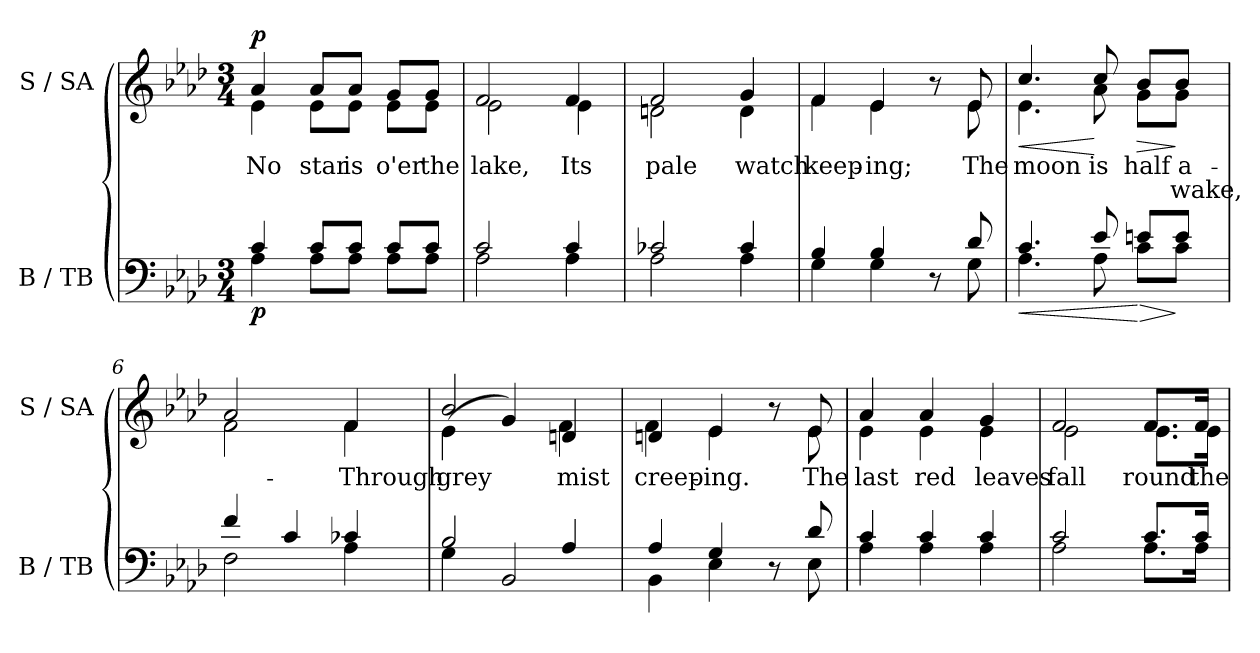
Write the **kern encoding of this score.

**kern	**dynam	**kern	**text	**text	**dynam
*part2	*part2	*part1	*part1	*part1	*part1
*staff2	*staff2	*staff1	*staff1	*staff1	*staff1
*I"B / TB	*	*I"S / SA	*	*	*
*I'B / TB	*	*I'S / SA	*	*	*
!!LO:PB:g=z
*clefF4	*	*clefG2	*	*	*
*k[b-e-a-d-]	*	*k[b-e-a-d-]	*	*	*
*A-:	*	*A-:	*	*	*
*M3/4	*	*M3/4	*	*	*
*MM70	*	*MM70	*	*	*
=1	=1	=1	=1	=1	=1
*^	*	*	*	*	*
!	!	!	!LO:TX:a:B:t=Andante non troppo largo	!	!	!
!	!	!	!	!LO:LY:b:color=#000000	!	!
*	*	*	*^	*	*	*
4ci/	4A-i\	p	4a-i/	4e-i\	No	.	p
!	!	!	!	!	!LO:LY:b:color=#000000	!	!
8ci/L	8A-i\L	.	8a-i/L	8e-i\L	star	.	.
!	!	!	!	!	!LO:LY:b:color=#000000	!	!
8ci/J	8A-i\J	.	8a-i/J	8e-i\J	is	.	.
!	!	!	!	!	!LO:LY:b:color=#000000	!	!
8ci/L	8A-i\L	.	8gi/L	8e-i\L	o'er	.	.
!	!	!	!	!	!LO:LY:b:color=#000000	!	!
8ci/J	8A-i\J	.	8gi/J	8e-i\J	the	.	.
=2	=2	=2	=2	=2	=2	=2	=2
!	!	!	!	!	!LO:LY:b:color=#000000	!	!
2ci/	2A-i\	.	2fi/	2e-i\	lake,	.	.
!	!	!	!	!	!LO:LY:b:color=#000000	!	!
4ci/	4A-i\	.	4fi/	4e-i\	Its	.	.
=3	=3	=3	=3	=3	=3	=3	=3
!	!	!	!	!	!LO:LY:b:color=#000000	!	!
2c-Xi/	2A-i\	.	2fi/	2dni\	pale	.	.
!	!	!	!	!	!LO:LY:b:color=#000000	!	!
4c-i/	4A-i\	.	4gi/	4di\	watch	.	.
=4	=4	=4	=4	=4	=4	=4	=4
!	!	!	!	!	!LO:LY:b:color=#000000	!	!
4B-i/	4Gi\	.	4fi/	4fi\	keep-	.	.
!	!	!	!	!	!LO:LY:b:color=#000000	!	!
4B-i/	4Gi\	.	4e-i/	4e-i\	-ing;	.	.
8r	8ryy	.	8r	8ryy	.	.	.
!	!	!	!	!	!LO:LY:b:color=#000000	!	!
8d-i/	8Gi\	.	8e-i/	8e-i\	The	.	.
=5	=5	=5	=5	=5	=5	=5	=5
!	!	!LO:HP:b	!	!	!	!	!
!	!	!	!	!	!LO:LY:b:color=#000000	!	!LO:HP:b
4.ci/	4.A-i\	<	4.cci/	4.e-i\	moon	.	<
!	!	!	!	!	!LO:LY:b:color=#000000	!	!
8e-i/	8A-i\	.	8cci/	8a-i\	is	.	[
!	!	!LO:HP:n=1:b	!	!	!	!	!
!	!	!	!	!	!LO:LY:b:color=#000000	!	!LO:HP:b
8eni/L	8ci\L	[ >	8b-i/L	8gi\L	half	.	>
!	!	!	!	!	!LO:LY:b:color=#000000	!LO:LY:b:color=#000000	!
8ei/J	8ci\J	]	8b-i/J	8gi\J	a-	-wake,	]
=6	=6	=6	=6	=6	=6	=6	=6
4fi/	2Fi\	.	2a-i/	2fi\	.	.	.
(4ci/	.	.	.	.	.	.	.
!	!	!	!	!	!LO:LY:b:color=#000000	!	!
4c-Xi/	4A-i\	.	4fi/	4fi\	Through	.	.
=7	=7	=7	=7	=7	=7	=7	=7
!	!	!	!	!	!LO:LY:b:color=#000000	!	!
2B-i/	4Gi\	.	2b-i/	(4e-i\	grey	.	.
.	2BB-i/	.	.	4gi/)	.	.	.
!	!	!	!	!	!LO:LY:b:color=#000000	!	!
4A-i/	.	.	4dni/	4fi\	mist	.	.
=8	=8	=8	=8	=8	=8	=8	=8
!	!	!	!	!	!LO:LY:b:color=#000000	!	!
4A-i/	4BB-i\	.	4dni/	4fi\	creep-	.	.
!	!	!	!	!	!LO:LY:b:color=#000000	!	!
4Gi/	4E-i\	.	4e-i/	4e-i\	-ing.	.	.
8r	8ryy	.	8r	8ryy	.	.	.
!	!	!	!	!	!LO:LY:b:color=#000000	!	!
8d-i/	8E-i\	.	8e-i/	8e-i\	The	.	.
!!LO:LB:g=z	!!
=9	=9	=9	=9	=9	=9	=9	=9
!	!	!	!	!	!LO:LY:b:color=#000000	!	!
4ci/	4A-i\	.	4a-i/	4e-i\	last	.	.
!	!	!	!	!	!LO:LY:b:color=#000000	!	!
4ci/	4A-i\	.	4a-i/	4e-i\	red	.	.
!	!	!	!	!	!LO:LY:b:color=#000000	!	!
4ci/	4A-i\	.	4gi/	4e-i\	leaves	.	.
=10	=10	=10	=10	=10	=10	=10	=10
!	!	!	!	!	!LO:LY:b:color=#000000	!	!
2ci/	2A-i\	.	2fi/	2e-i\	fall	.	.
!	!	!	!	!	!LO:LY:b:color=#000000	!	!
8.ci/L	8.A-i\L	.	8.fi/L	8.e-i\L	round	.	.
!	!	!	!	!	!LO:LY:b:color=#000000	!	!
16ci/Jk	16A-i\Jk	.	16fi/Jk	16e-i\Jk	the	.	.
*v	*v	*	*	*	*	*	*
*	*	*v	*v	*	*	*
=	=	=	=	=	=
*-	*-	*-	*-	*-	*-
